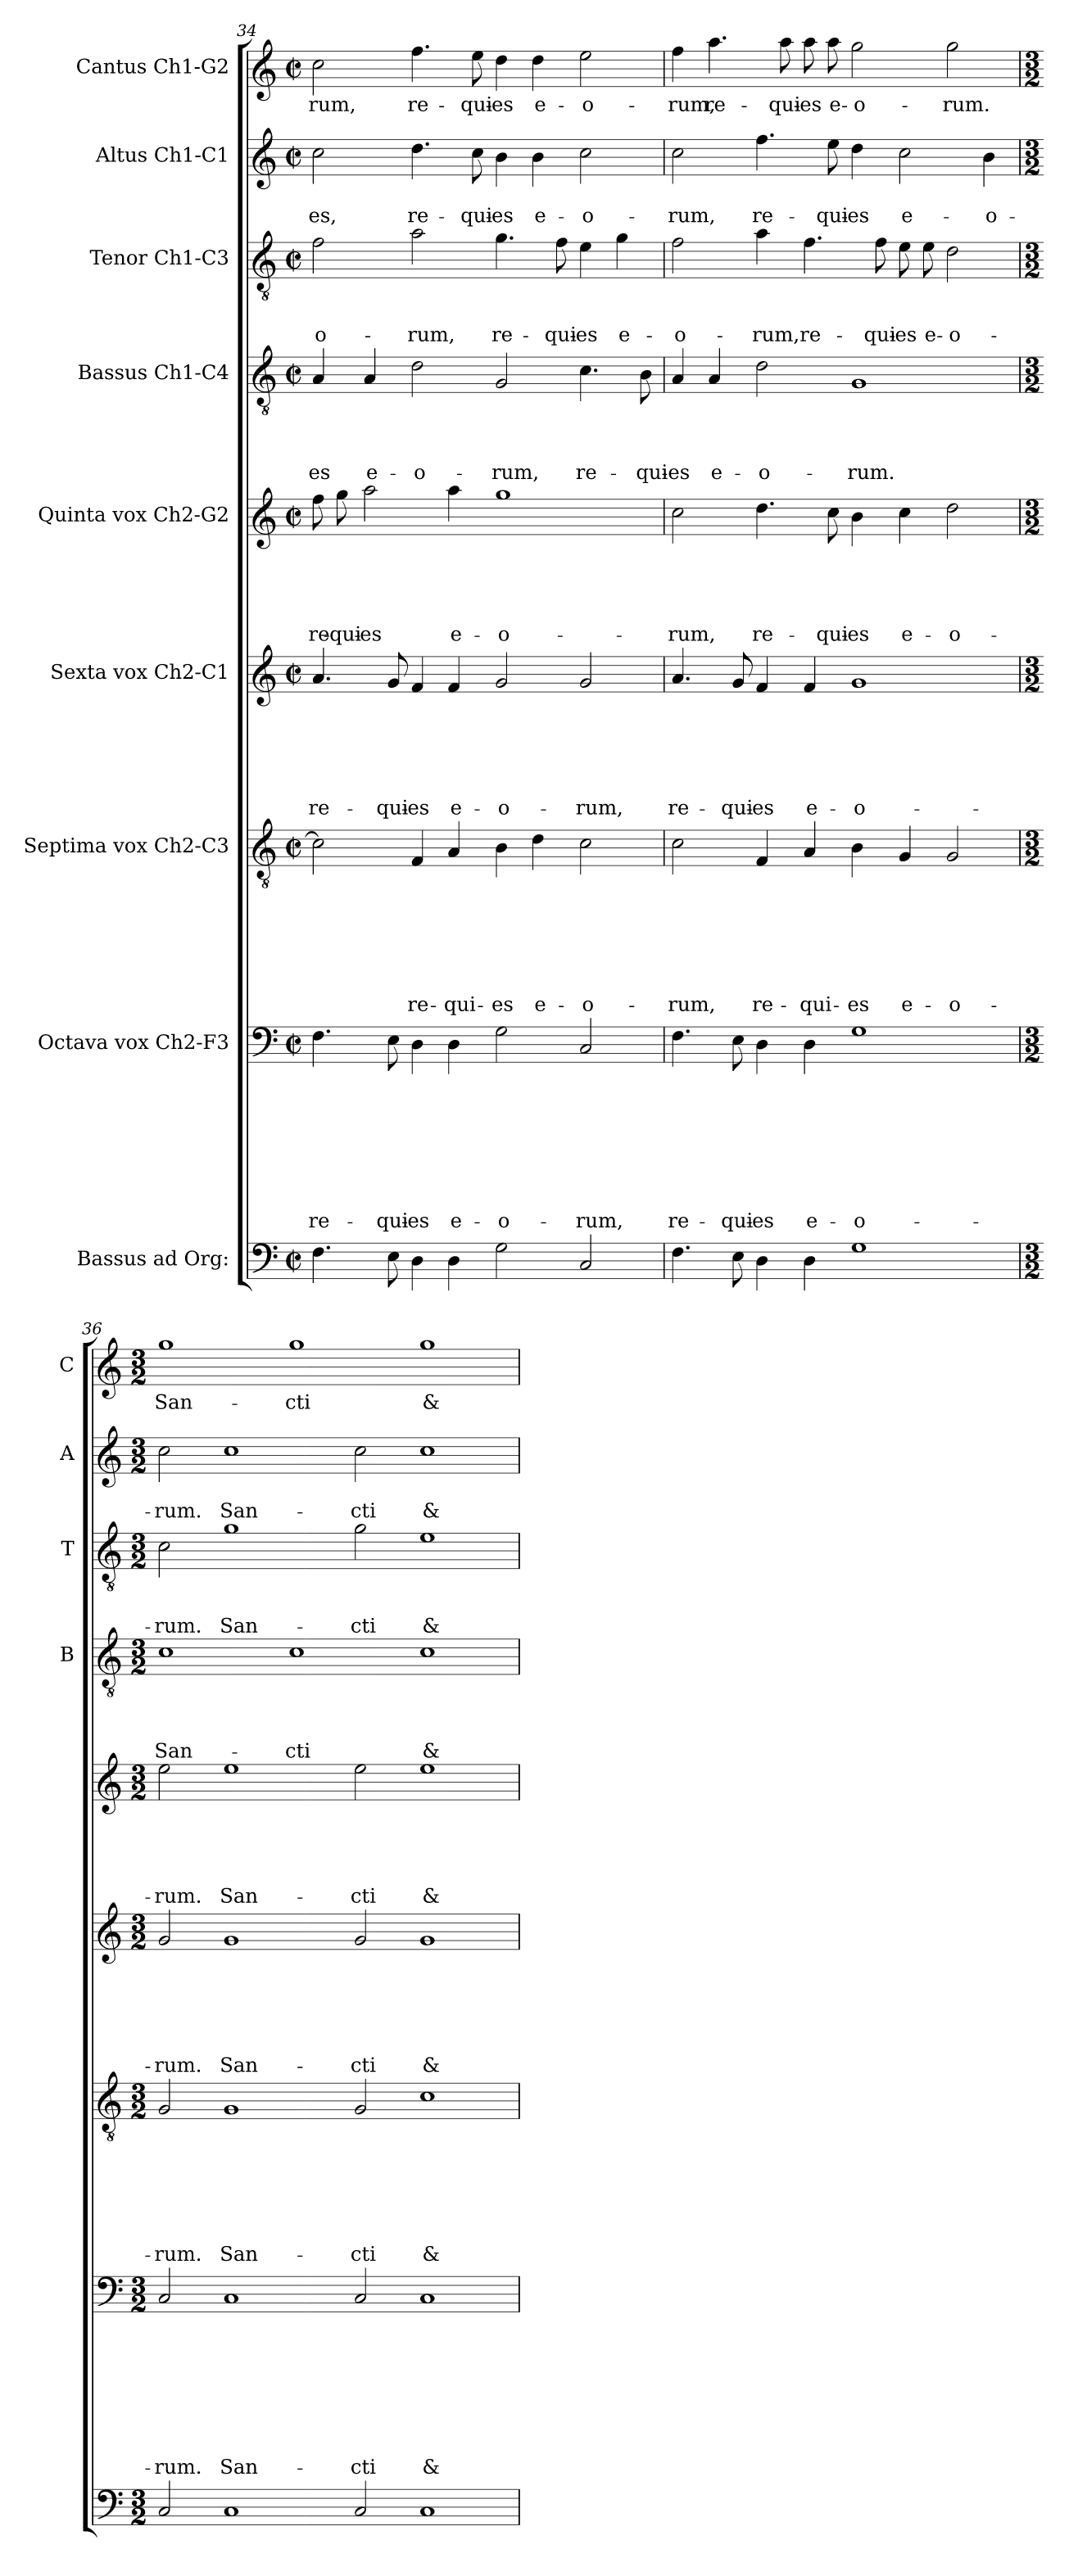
**kern	**kern	**text	**text	**text	**text	**text	**text	**text	**text	**kern	**text	**text	**text	**text	**text	**text	**text	**kern	**text	**text	**text	**text	**text	**text	**kern	**text	**text	**text	**text	**text	**kern	**text	**text	**text	**text	**kern	**text	**text	**text	**kern	**text	**text	**kern	**text
*part9	*part8	*part8	*part8	*part8	*part8	*part8	*part8	*part8	*part8	*part7	*part7	*part7	*part7	*part7	*part7	*part7	*part7	*part6	*part6	*part6	*part6	*part6	*part6	*part6	*part5	*part5	*part5	*part5	*part5	*part5	*part4	*part4	*part4	*part4	*part4	*part3	*part3	*part3	*part3	*part2	*part2	*part2	*part1	*part1
*staff9	*staff8	*staff8	*staff8	*staff8	*staff8	*staff8	*staff8	*staff8	*staff8	*staff7	*staff7	*staff7	*staff7	*staff7	*staff7	*staff7	*staff7	*staff6	*staff6	*staff6	*staff6	*staff6	*staff6	*staff6	*staff5	*staff5	*staff5	*staff5	*staff5	*staff5	*staff4	*staff4	*staff4	*staff4	*staff4	*staff3	*staff3	*staff3	*staff3	*staff2	*staff2	*staff2	*staff1	*staff1
*I"Bassus ad Org:	*I"Octava vox Ch2-F3	*	*	*	*	*	*	*	*	*I"Septima vox Ch2-C3	*	*	*	*	*	*	*	*I"Sexta vox Ch2-C1	*	*	*	*	*	*	*I"Quinta vox Ch2-G2	*	*	*	*	*	*I"Bassus Ch1-C4	*	*	*	*	*I"Tenor Ch1-C3	*	*	*	*I"Altus Ch1-C1	*	*	*I"Cantus Ch1-G2	*
*	*	*	*	*	*	*	*	*	*	*	*	*	*	*	*	*	*	*	*	*	*	*	*	*	*	*	*	*	*	*	*I'B	*	*	*	*	*I'T	*	*	*	*I'A	*	*	*I'C	*
*clefF4	*clefF4	*	*	*	*	*	*	*	*	*clefGv2	*	*	*	*	*	*	*	*clefG2	*	*	*	*	*	*	*clefG2	*	*	*	*	*	*clefGv2	*	*	*	*	*clefGv2	*	*	*	*clefG2	*	*	*clefG2	*
*k[]	*k[]	*	*	*	*	*	*	*	*	*k[]	*	*	*	*	*	*	*	*k[]	*	*	*	*	*	*	*k[]	*	*	*	*	*	*k[]	*	*	*	*	*k[]	*	*	*	*k[]	*	*	*k[]	*
*C:	*C:	*	*	*	*	*	*	*	*	*C:	*	*	*	*	*	*	*	*C:	*	*	*	*	*	*	*C:	*	*	*	*	*	*C:	*	*	*	*	*C:	*	*	*	*C:	*	*	*C:	*
*M2/2	*M2/2	*	*	*	*	*	*	*	*	*M2/2	*	*	*	*	*	*	*	*M2/2	*	*	*	*	*	*	*M2/2	*	*	*	*	*	*M2/2	*	*	*	*	*M2/2	*	*	*	*M2/2	*	*	*M2/2	*
*met(c|)	*met(c|)	*	*	*	*	*	*	*	*	*met(c|)	*	*	*	*	*	*	*	*met(c|)	*	*	*	*	*	*	*met(c|)	*	*	*	*	*	*met(c|)	*	*	*	*	*met(c|)	*	*	*	*met(c|)	*	*	*met(c|)	*
=34	=34	=34	=34	=34	=34	=34	=34	=34	=34	=34	=34	=34	=34	=34	=34	=34	=34	=34	=34	=34	=34	=34	=34	=34	=34	=34	=34	=34	=34	=34	=34	=34	=34	=34	=34	=34	=34	=34	=34	=34	=34	=34	=34	=34
!	!	!	!	!	!	!	!	!	!LO:LY:b	!	!	!	!	!	!	!	!	!	!	!	!	!	!	!LO:LY:b	!	!	!	!	!	!LO:LY:b	!	!	!	!	!LO:LY:b	!	!	!	!LO:LY:b	!	!	!LO:LY:b	!	!LO:LY:b
4.F\	4.F\	.	.	.	.	.	.	.	re-	2c\]	.	.	.	.	.	.	.	4.a/	.	.	.	.	.	re-	8ff\	.	.	.	.	re-	4A/	.	.	.	-es	2f\	.	.	-o-	2cc\	.	-es,	2cc\	-rum,
!	!	!	!	!	!	!	!	!	!	!	!	!	!	!	!	!	!	!	!	!	!	!	!	!	!	!	!	!	!	!LO:LY:b	!	!	!	!	!	!	!	!	!	!	!	!	!	!
.	.	.	.	.	.	.	.	.	.	.	.	.	.	.	.	.	.	.	.	.	.	.	.	.	8gg\	.	.	.	.	-qui-	.	.	.	.	.	.	.	.	.	.	.	.	.	.
!	!	!	!	!	!	!	!	!	!	!	!	!	!	!	!	!	!	!	!	!	!	!	!	!	!	!	!	!	!	!LO:LY:b	!	!	!	!	!LO:LY:b	!	!	!	!	!	!	!	!	!
.	.	.	.	.	.	.	.	.	.	.	.	.	.	.	.	.	.	.	.	.	.	.	.	.	2aa\	.	.	.	.	-es	4A/	.	.	.	e-	.	.	.	.	.	.	.	.	.
!	!	!	!	!	!	!	!	!	!LO:LY:b	!	!	!	!	!	!	!	!	!	!	!	!	!	!	!LO:LY:b	!	!	!	!	!	!	!	!	!	!	!	!	!	!	!	!	!	!	!	!
8E\	8E\	.	.	.	.	.	.	.	-qui-	.	.	.	.	.	.	.	.	8g/	.	.	.	.	.	-qui-	.	.	.	.	.	.	.	.	.	.	.	.	.	.	.	.	.	.	.	.
!	!	!	!	!	!	!	!	!	!LO:LY:b	!	!	!	!	!	!	!	!LO:LY:b	!	!	!	!	!	!	!LO:LY:b	!	!	!	!	!	!	!	!	!	!	!LO:LY:b	!	!	!	!LO:LY:b	!	!	!LO:LY:b	!	!LO:LY:b
4D\	4D\	.	.	.	.	.	.	.	-es	4F/	.	.	.	.	.	.	re-	4f/	.	.	.	.	.	-es	.	.	.	.	.	.	2d\	.	.	.	-o-	2a\	.	.	-rum,	4.dd\	.	re-	4.ff\	re-
!	!	!	!	!	!	!	!	!	!LO:LY:b	!	!	!	!	!	!	!	!LO:LY:b	!	!	!	!	!	!	!LO:LY:b	!	!	!	!	!	!LO:LY:b	!	!	!	!	!	!	!	!	!	!	!	!	!	!
4D\	4D\	.	.	.	.	.	.	.	e-	4A/	.	.	.	.	.	.	-qui-	4f/	.	.	.	.	.	e-	4aa\	.	.	.	.	e-	.	.	.	.	.	.	.	.	.	.	.	.	.	.
!	!	!	!	!	!	!	!	!	!	!	!	!	!	!	!	!	!	!	!	!	!	!	!	!	!	!	!	!	!	!	!	!	!	!	!	!	!	!	!	!	!	!LO:LY:b	!	!LO:LY:b
.	.	.	.	.	.	.	.	.	.	.	.	.	.	.	.	.	.	.	.	.	.	.	.	.	.	.	.	.	.	.	.	.	.	.	.	.	.	.	.	8cc\	.	-qui-	8ee\	-qui-
!	!	!	!	!	!	!	!	!	!LO:LY:b	!	!	!	!	!	!	!	!LO:LY:b	!	!	!	!	!	!	!LO:LY:b	!	!	!	!	!	!LO:LY:b	!	!	!	!	!LO:LY:b	!	!	!	!LO:LY:b	!	!	!LO:LY:b	!	!LO:LY:b
2G\	2G\	.	.	.	.	.	.	.	-o-	4B\	.	.	.	.	.	.	-es	2g/	.	.	.	.	.	-o-	1gg	.	.	.	.	-o-	2G/	.	.	.	-rum,	4.g\	.	.	re-	4b\	.	-es	4dd\	-es
!	!	!	!	!	!	!	!	!	!	!	!	!	!	!	!	!	!LO:LY:b	!	!	!	!	!	!	!	!	!	!	!	!	!	!	!	!	!	!	!	!	!	!	!	!	!LO:LY:b	!	!LO:LY:b
.	.	.	.	.	.	.	.	.	.	4d\	.	.	.	.	.	.	e-	.	.	.	.	.	.	.	.	.	.	.	.	.	.	.	.	.	.	.	.	.	.	4b\	.	e-	4dd\	e-
!	!	!	!	!	!	!	!	!	!	!	!	!	!	!	!	!	!	!	!	!	!	!	!	!	!	!	!	!	!	!	!	!	!	!	!	!	!	!	!LO:LY:b	!	!	!	!	!
.	.	.	.	.	.	.	.	.	.	.	.	.	.	.	.	.	.	.	.	.	.	.	.	.	.	.	.	.	.	.	.	.	.	.	.	8f\	.	.	-qui-	.	.	.	.	.
!	!	!	!	!	!	!	!	!	!LO:LY:b	!	!	!	!	!	!	!	!LO:LY:b	!	!	!	!	!	!	!LO:LY:b	!	!	!	!	!	!	!	!	!	!	!LO:LY:b	!	!	!	!LO:LY:b	!	!	!LO:LY:b	!	!LO:LY:b
2C/	2C/	.	.	.	.	.	.	.	-rum,	2c\	.	.	.	.	.	.	-o-	2g/	.	.	.	.	.	-rum,	.	.	.	.	.	.	4.c\	.	.	.	re-	4e\	.	.	-es	2cc\	.	-o-	2ee\	-o-
!	!	!	!	!	!	!	!	!	!	!	!	!	!	!	!	!	!	!	!	!	!	!	!	!	!	!	!	!	!	!	!	!	!	!	!	!	!	!	!LO:LY:b	!	!	!	!	!
.	.	.	.	.	.	.	.	.	.	.	.	.	.	.	.	.	.	.	.	.	.	.	.	.	.	.	.	.	.	.	.	.	.	.	.	4g\	.	.	e-	.	.	.	.	.
!	!	!	!	!	!	!	!	!	!	!	!	!	!	!	!	!	!	!	!	!	!	!	!	!	!	!	!	!	!	!	!	!	!	!	!LO:LY:b	!	!	!	!	!	!	!	!	!
.	.	.	.	.	.	.	.	.	.	.	.	.	.	.	.	.	.	.	.	.	.	.	.	.	.	.	.	.	.	.	8B\	.	.	.	-qui-	.	.	.	.	.	.	.	.	.
!!LO:LB:g=z
=35	=35	=35	=35	=35	=35	=35	=35	=35	=35	=35	=35	=35	=35	=35	=35	=35	=35	=35	=35	=35	=35	=35	=35	=35	=35	=35	=35	=35	=35	=35	=35	=35	=35	=35	=35	=35	=35	=35	=35	=35	=35	=35	=35	=35
!	!	!	!	!	!	!	!	!	!LO:LY:b	!	!	!	!	!	!	!	!LO:LY:b	!	!	!	!	!	!	!LO:LY:b	!	!	!	!	!	!LO:LY:b	!	!	!	!	!LO:LY:b	!	!	!	!LO:LY:b	!	!	!LO:LY:b	!	!LO:LY:b
4.F\	4.F\	.	.	.	.	.	.	.	re-	2c\	.	.	.	.	.	.	-rum,	4.a/	.	.	.	.	.	re-	2cc\	.	.	.	.	-rum,	4A/	.	.	.	-es	2f\	.	.	-o-	2cc\	.	-rum,	4ff\	-rum,
!	!	!	!	!	!	!	!	!	!	!	!	!	!	!	!	!	!	!	!	!	!	!	!	!	!	!	!	!	!	!	!	!	!	!	!LO:LY:b	!	!	!	!	!	!	!	!	!LO:LY:b
.	.	.	.	.	.	.	.	.	.	.	.	.	.	.	.	.	.	.	.	.	.	.	.	.	.	.	.	.	.	.	4A/	.	.	.	e-	.	.	.	.	.	.	.	4.aa\	re-
!	!	!	!	!	!	!	!	!	!LO:LY:b	!	!	!	!	!	!	!	!	!	!	!	!	!	!	!LO:LY:b	!	!	!	!	!	!	!	!	!	!	!	!	!	!	!	!	!	!	!	!
8E\	8E\	.	.	.	.	.	.	.	-qui-	.	.	.	.	.	.	.	.	8g/	.	.	.	.	.	-qui-	.	.	.	.	.	.	.	.	.	.	.	.	.	.	.	.	.	.	.	.
!	!	!	!	!	!	!	!	!	!LO:LY:b	!	!	!	!	!	!	!	!LO:LY:b	!	!	!	!	!	!	!LO:LY:b	!	!	!	!	!	!LO:LY:b	!	!	!	!	!LO:LY:b	!	!	!	!LO:LY:b	!	!	!LO:LY:b	!	!
4D\	4D\	.	.	.	.	.	.	.	-es	4F/	.	.	.	.	.	.	re-	4f/	.	.	.	.	.	-es	4.dd\	.	.	.	.	re-	2d\	.	.	.	-o-	4a\	.	.	-rum,	4.ff\	.	re-	.	.
!	!	!	!	!	!	!	!	!	!	!	!	!	!	!	!	!	!	!	!	!	!	!	!	!	!	!	!	!	!	!	!	!	!	!	!	!	!	!	!	!	!	!	!	!LO:LY:b
.	.	.	.	.	.	.	.	.	.	.	.	.	.	.	.	.	.	.	.	.	.	.	.	.	.	.	.	.	.	.	.	.	.	.	.	.	.	.	.	.	.	.	8aa\	-qui-
!	!	!	!	!	!	!	!	!	!LO:LY:b	!	!	!	!	!	!	!	!LO:LY:b	!	!	!	!	!	!	!LO:LY:b	!	!	!	!	!	!	!	!	!	!	!	!	!	!	!LO:LY:b	!	!	!	!	!LO:LY:b
4D\	4D\	.	.	.	.	.	.	.	e-	4A/	.	.	.	.	.	.	-qui-	4f/	.	.	.	.	.	e-	.	.	.	.	.	.	.	.	.	.	.	4.f\	.	.	re-	.	.	.	8aa\	-es
!	!	!	!	!	!	!	!	!	!	!	!	!	!	!	!	!	!	!	!	!	!	!	!	!	!	!	!	!	!	!LO:LY:b	!	!	!	!	!	!	!	!	!	!	!	!LO:LY:b	!	!LO:LY:b
.	.	.	.	.	.	.	.	.	.	.	.	.	.	.	.	.	.	.	.	.	.	.	.	.	8cc\	.	.	.	.	-qui-	.	.	.	.	.	.	.	.	.	8ee\	.	-qui-	8aa\	e-
!	!	!	!	!	!	!	!	!	!LO:LY:b	!	!	!	!	!	!	!	!LO:LY:b	!	!	!	!	!	!	!LO:LY:b	!	!	!	!	!	!LO:LY:b	!	!	!	!	!LO:LY:b	!	!	!	!	!	!	!LO:LY:b	!	!LO:LY:b
1G	1G	.	.	.	.	.	.	.	-o-	4B\	.	.	.	.	.	.	-es	1g	.	.	.	.	.	-o-	4b\	.	.	.	.	-es	1G	.	.	.	-rum.	.	.	.	.	4dd\	.	-es	2gg\	-o-
!	!	!	!	!	!	!	!	!	!	!	!	!	!	!	!	!	!	!	!	!	!	!	!	!	!	!	!	!	!	!	!	!	!	!	!	!	!	!	!LO:LY:b	!	!	!	!	!
.	.	.	.	.	.	.	.	.	.	.	.	.	.	.	.	.	.	.	.	.	.	.	.	.	.	.	.	.	.	.	.	.	.	.	.	8f\	.	.	-qui-	.	.	.	.	.
!	!	!	!	!	!	!	!	!	!	!	!	!	!	!	!	!	!LO:LY:b	!	!	!	!	!	!	!	!	!	!	!	!	!LO:LY:b	!	!	!	!	!	!	!	!	!LO:LY:b	!	!	!LO:LY:b	!	!
.	.	.	.	.	.	.	.	.	.	4G/	.	.	.	.	.	.	e-	.	.	.	.	.	.	.	4cc\	.	.	.	.	e-	.	.	.	.	.	8e\	.	.	-es	2cc\	.	e-	.	.
!	!	!	!	!	!	!	!	!	!	!	!	!	!	!	!	!	!	!	!	!	!	!	!	!	!	!	!	!	!	!	!	!	!	!	!	!	!	!	!LO:LY:b	!	!	!	!	!
.	.	.	.	.	.	.	.	.	.	.	.	.	.	.	.	.	.	.	.	.	.	.	.	.	.	.	.	.	.	.	.	.	.	.	.	8e\	.	.	e-	.	.	.	.	.
!	!	!	!	!	!	!	!	!	!	!	!	!	!	!	!	!	!LO:LY:b	!	!	!	!	!	!	!	!	!	!	!	!	!LO:LY:b	!	!	!	!	!	!	!	!	!LO:LY:b	!	!	!	!	!LO:LY:b
.	.	.	.	.	.	.	.	.	.	2G/	.	.	.	.	.	.	-o-	.	.	.	.	.	.	.	2dd\	.	.	.	.	-o-	.	.	.	.	.	2d\	.	.	-o-	.	.	.	2gg\	-rum.
!	!	!	!	!	!	!	!	!	!	!	!	!	!	!	!	!	!	!	!	!	!	!	!	!	!	!	!	!	!	!	!	!	!	!	!	!	!	!	!	!	!	!LO:LY:b	!	!
.	.	.	.	.	.	.	.	.	.	.	.	.	.	.	.	.	.	.	.	.	.	.	.	.	.	.	.	.	.	.	.	.	.	.	.	.	.	.	.	4b\	.	-o-	.	.
=36	=36	=36	=36	=36	=36	=36	=36	=36	=36	=36	=36	=36	=36	=36	=36	=36	=36	=36	=36	=36	=36	=36	=36	=36	=36	=36	=36	=36	=36	=36	=36	=36	=36	=36	=36	=36	=36	=36	=36	=36	=36	=36	=36	=36
*M3/2	*M3/2	*	*	*	*	*	*	*	*	*M3/2	*	*	*	*	*	*	*	*M3/2	*	*	*	*	*	*	*M3/2	*	*	*	*	*	*M3/2	*	*	*	*	*M3/2	*	*	*	*M3/2	*	*	*M3/2	*
!	!	!	!	!	!	!	!	!	!LO:LY:b	!	!	!	!	!	!	!	!LO:LY:b	!	!	!	!	!	!	!LO:LY:b	!	!	!	!	!	!LO:LY:b	!	!	!	!	!LO:LY:b	!	!	!	!LO:LY:b	!	!	!LO:LY:b	!	!LO:LY:b
2C/	2C/	.	.	.	.	.	.	.	-rum.	2G/	.	.	.	.	.	.	-rum.	2g/	.	.	.	.	.	-rum.	2ee\	.	.	.	.	-rum.	1c	.	.	.	San-	2c\	.	.	-rum.	2cc\	.	-rum.	1gg	San-
!	!	!	!	!	!	!	!	!	!LO:LY:b	!	!	!	!	!	!	!	!LO:LY:b	!	!	!	!	!	!	!LO:LY:b	!	!	!	!	!	!LO:LY:b	!	!	!	!	!	!	!	!	!LO:LY:b	!	!	!LO:LY:b	!	!
1C	1C	.	.	.	.	.	.	.	San-	1G	.	.	.	.	.	.	San-	1g	.	.	.	.	.	San-	1ee	.	.	.	.	San-	.	.	.	.	.	1g	.	.	San-	1cc	.	San-	.	.
!	!	!	!	!	!	!	!	!	!	!	!	!	!	!	!	!	!	!	!	!	!	!	!	!	!	!	!	!	!	!	!	!	!	!	!LO:LY:b	!	!	!	!	!	!	!	!	!LO:LY:b
.	.	.	.	.	.	.	.	.	.	.	.	.	.	.	.	.	.	.	.	.	.	.	.	.	.	.	.	.	.	.	1c	.	.	.	-cti	.	.	.	.	.	.	.	1gg	-cti
!	!	!	!	!	!	!	!	!	!LO:LY:b	!	!	!	!	!	!	!	!LO:LY:b	!	!	!	!	!	!	!LO:LY:b	!	!	!	!	!	!LO:LY:b	!	!	!	!	!	!	!	!	!LO:LY:b	!	!	!LO:LY:b	!	!
2C/	2C/	.	.	.	.	.	.	.	-cti	2G/	.	.	.	.	.	.	-cti	2g/	.	.	.	.	.	-cti	2ee\	.	.	.	.	-cti	.	.	.	.	.	2g\	.	.	-cti	2cc\	.	-cti	.	.
!	!	!	!	!	!	!	!	!	!LO:LY:b	!	!	!	!	!	!	!	!LO:LY:b	!	!	!	!	!	!	!LO:LY:b	!	!	!	!	!	!LO:LY:b	!	!	!	!	!LO:LY:b	!	!	!	!LO:LY:b	!	!	!LO:LY:b	!	!LO:LY:b
1C	1C	.	.	.	.	.	.	.	&	1c	.	.	.	.	.	.	&	1g	.	.	.	.	.	&	1ee	.	.	.	.	&	1c	.	.	.	&	1e	.	.	&	1cc	.	&	1gg	&
=	=	=	=	=	=	=	=	=	=	=	=	=	=	=	=	=	=	=	=	=	=	=	=	=	=	=	=	=	=	=	=	=	=	=	=	=	=	=	=	=	=	=	=	=
*-	*-	*-	*-	*-	*-	*-	*-	*-	*-	*-	*-	*-	*-	*-	*-	*-	*-	*-	*-	*-	*-	*-	*-	*-	*-	*-	*-	*-	*-	*-	*-	*-	*-	*-	*-	*-	*-	*-	*-	*-	*-	*-	*-	*-
